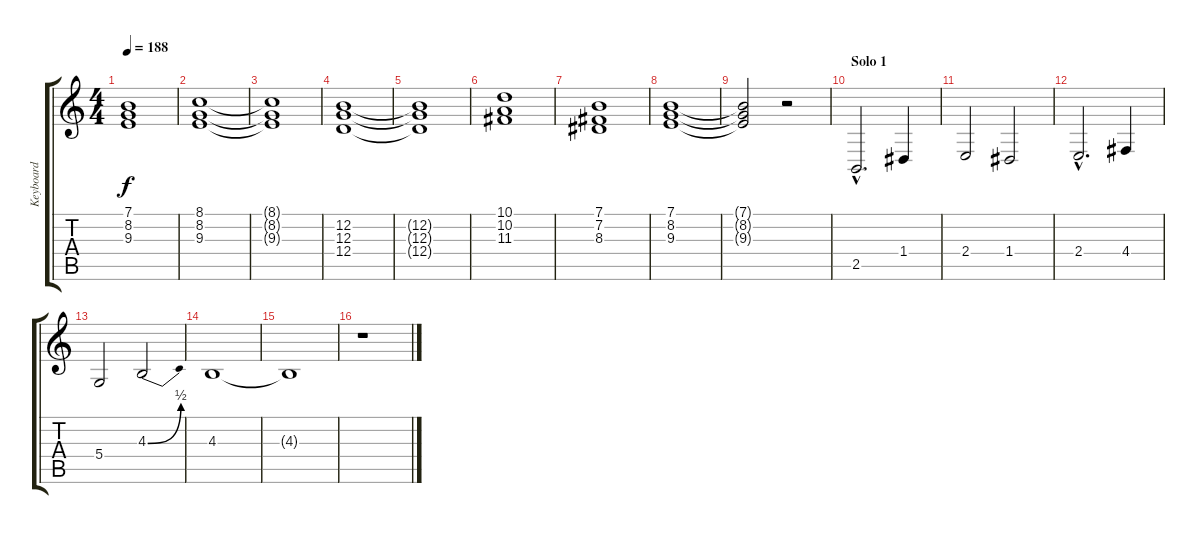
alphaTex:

\track ("Keyboard" "Keyboard") {instrument synthstrings1}
\staff {score tabs}
\tuning (E4 B3 G3 D3 A2 E2) {hide}
\ts (4 4)
\tempo 188
\clef g2
\ks c
(7.1{t} 8.2{t} 9.3{t}).1{dy f} |
(8.1 8.2 9.3).1 |
(8.1{t} 8.2{t} 9.3{t}).1 |
(12.2 12.3 12.4).1 |
(12.2{t} 12.3{t} 12.4{t}).1 |
(10.1 10.2 11.3).1 |
(7.1 7.2 8.3).1 |
(7.1 8.2 9.3).1 |
(7.1{t} 8.2{t} 9.3{t}).2 r.2 |
\section ("" "Solo 1")
2.5{hac}.2{d volume 15 instrument choiraahs} 1.4.4 |
2.4.2 1.4.2 |
2.4{hac}.2{d} 4.4.4 |
5.4.2 4.3{be (bend 0 0 60 2)}.2 |
4.3.1 |
4.3{t}.1 |
r.1
